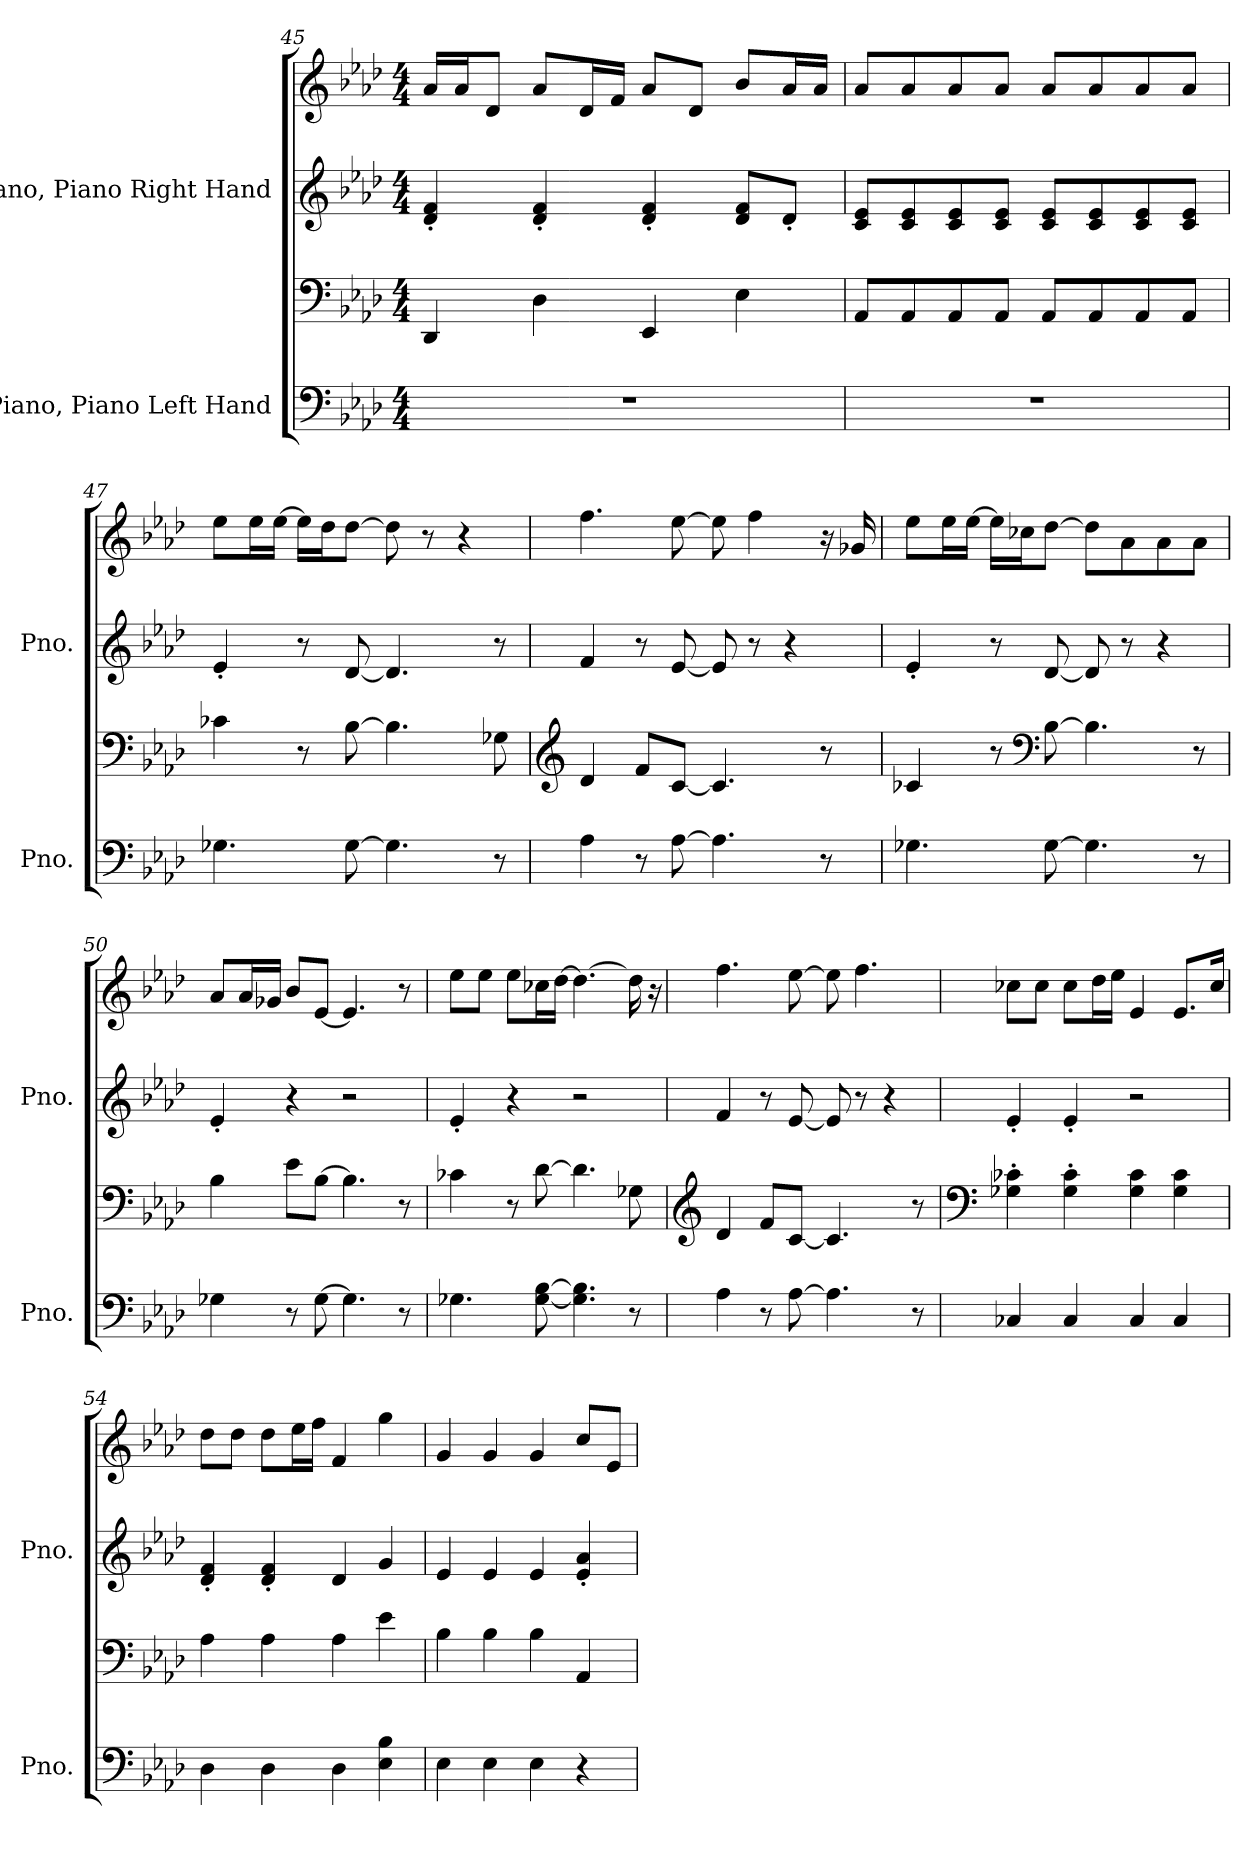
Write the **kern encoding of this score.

**kern	**kern	**kern	**kern
*part2	*part2	*part1	*part1
*staff4	*staff3	*staff2	*staff1
*I"Piano, Piano Left Hand	*	*I"Piano, Piano Right Hand	*
*I'Pno.	*	*I'Pno.	*
*clefF4	*clefF4	*clefG2	*clefG2
*k[b-e-a-d-]	*k[b-e-a-d-]	*k[b-e-a-d-]	*k[b-e-a-d-]
*M4/4	*M4/4	*M4/4	*M4/4
=45	=45	=45	=45
1r	4DD-/	4d-/' 4f/'	16a-/LL
.	.	.	16a-/J
.	.	.	8d-/J
.	4D-\	4d-/' 4f/'	8a-/L
.	.	.	16d-/L
.	.	.	16f/JJ
.	4EE-/	4d-/' 4f/'	8a-/L
.	.	.	8d-/J
.	4E-\	8d-/ 8f/L	8b-/L
.	.	8d-'/J	16a-/L
.	.	.	16a-/JJ
=46	=46	=46	=46
1r	8AA-/L	8c/ 8e-/L	8a-/L
.	8AA-/	8c/ 8e-/	8a-/
.	8AA-/	8c/ 8e-/	8a-/
.	8AA-/J	8c/ 8e-/J	8a-/J
.	8AA-/L	8c/ 8e-/L	8a-/L
.	8AA-/	8c/ 8e-/	8a-/
.	8AA-/	8c/ 8e-/	8a-/
.	8AA-/J	8c/ 8e-/J	8a-/J
!!LO:PB:g=z
=47	=47	=47	=47
4.G-X\	4c-X\	4e-'/	8ee-\L
.	.	.	16ee-\L
.	.	.	[16ee-\JJ
.	8r	8r	16ee-\LL]
.	.	.	16dd-\J
[8G-\	[8B-\	[8d-/	[8dd-\J
4.G-\]	4.B-\]	4.d-/]	8dd-\]
.	.	.	8r
.	.	.	4r
8r	8G-X\	8r	.
=48	=48	=48	=48
*	*clefG2	*	*
4A-\	4d-/	4f/	4.ff\
8r	8f/L	8r	.
[8A-\	[8c/J	[8e-/	[8ee-\
4.A-\]	4.c/]	8e-/]	8ee-\]
.	.	8r	4ff\
.	.	4r	.
8r	8r	.	16r
.	.	.	16g-X/
=49	=49	=49	=49
4.G-X\	4c-X/	4e-'/	8ee-\L
.	.	.	16ee-\L
.	.	.	[16ee-\JJ
.	8r	8r	16ee-\LL]
.	.	.	16cc-X\J
*	*clefF4	*	*
[8G-\	[8B-\	[8d-/	[8dd-\J
4.G-\]	4.B-\]	8d-/]	8dd-\L]
.	.	8r	8a-\
.	.	4r	8a-\
8r	8r	.	8a-\J
!!LO:LB:g=z
=50	=50	=50	=50
4G-X\	4B-\	4e-'/	8a-/L
.	.	.	16a-/L
.	.	.	16g-X/JJ
8r	8e-\L	4r	8b-/L
[8G-\	[8B-\J	.	[8e-/J
4.G-\]	4.B-\]	2r	4.e-/]
8r	8r	.	8r
=51	=51	=51	=51
4.G-X\	4c-X\	4e-'/	8ee-\L
.	.	.	8ee-\J
.	8r	4r	8ee-\L
[8G-\ [8B-\	[8d-\	.	16cc-X\L
.	.	.	[16dd-\JJ
4.G-\] 4.B-\]	4.d-\]	2r	4.dd-\_
8r	8G-X\	.	16dd-\]
.	.	.	16r
=52	=52	=52	=52
*	*clefG2	*	*
4A-\	4d-/	4f/	4.ff\
8r	8f/L	8r	.
[8A-\	[8c/J	[8e-/	[8ee-\
4.A-\]	4.c/]	8e-/]	8ee-\]
.	.	8r	4.ff\
.	.	4r	.
8r	8r	.	.
=53	=53	=53	=53
*	*clefF4	*	*
4C-X/	4G-X\' 4c-X\'	4e-'/	8cc-X\L
.	.	.	8cc-\J
4C-/	4G-\' 4c-\'	4e-'/	8cc-\L
.	.	.	16dd-\L
.	.	.	16ee-\JJ
4C-/	4G-\ 4c-\	2r	4e-/
4C-/	4G-\ 4c-\	.	8.e-/L
.	.	.	16cc-/Jk
!!LO:LB:g=z
=54	=54	=54	=54
4D-\	4A-\	4d-/' 4f/'	8dd-\L
.	.	.	8dd-\J
4D-\	4A-\	4d-/' 4f/'	8dd-\L
.	.	.	16ee-\L
.	.	.	16ff\JJ
4D-\	4A-\	4d-/	4f/
4E-\ 4B-\	4e-\	4g/	4gg\
=55	=55	=55	=55
4E-\	4B-\	4e-/	4g/
4E-\	4B-\	4e-/	4g/
4E-\	4B-\	4e-/	4g/
4r	4AA-/	4e-/' 4a-/'	8cc/L
.	.	.	8e-/J
=	=	=	=
*-	*-	*-	*-
